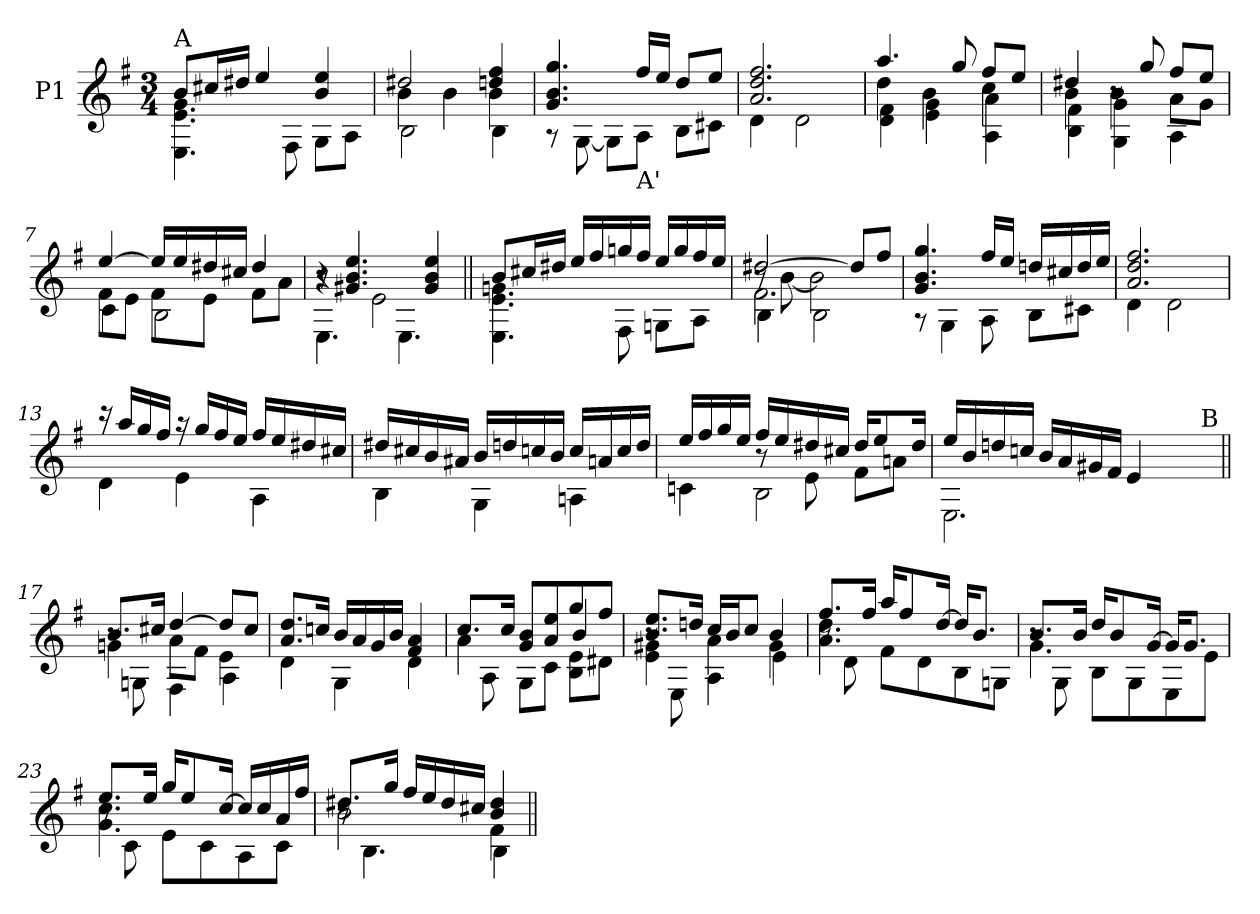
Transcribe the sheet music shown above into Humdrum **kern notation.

**kern
*part1
*staff1
*I"P1
!!LO:PB:g=z
*clefG2
*ITrd7c12
*k[f#]
*G:
*M3/4
*MM68
=1
*^
!LO:TX:a:t=A	!
8Bi/L	4.EEi\ 4.Ei 4.Gi
16c#Xi/L	.
16d#Xi/JJ	.
4ei/	.
.	8FF#i\
4Bi/ 4ei	8GGi\L
.	8AAi\J
=2	=2
*	*^
2d#Xi/	4Bi\	2BBi\
.	4Bi\	.
4dni/ 4f#i	4Bi\	4BBi\
*	*v	*v
=3	=3
4.Gi/ 4.Bi 4.gi	8r
.	[8GGi\
.	8GGi\L]
!LO:TX:b:t=A'	!
16f#i/LL	8AAi\J
16ei/JJ	.
8di/L	8BBi\L
8ei/J	8C#Xi\J
=4	=4
2.Ai/ 2.di 2.f#i	4Di\
.	2Di\
=5	=5
*	*^
4.ai/	4di\	4Di\ 4F#i
.	4Bi\	4Ei\ 4Gi
8gi/	.	.
8f#i/L	4ci\	4AAi\ 4Ai
8ei/J	.	.
=6	=6	=6
4d#Xi/	4Bi\	4BBi\ 4F#i
8r	4Bi\	4GGi\ 4Gi
8gi/	.	.
8f#i/L	8Ai\L	4AAi\
8ei/J	8Gi\J	.
!!LO:LB:g=z	!!	!!
=7	=7	=7
[4ei/	8F#i\L	4Ci\
.	8Ei\J	.
16ei/LL]	8F#i\L	2BBi\
16ei/	.	.
16d#Xi/	8Ei\J	.
16c#Xi/JJ	.	.
4d#i/	8F#i\L	.
.	8Ai\J	.
=8	=8	=8
8r	4r	4.EEi\
4.G#Xi/ 4.Bi 4.ei	.	.
.	2Ei\	.
.	.	4.EEi\
4G#i/ 4Bi 4ei	.	.
*	*v	*v
=9||	=9||
8Bi/L	4.EEi\ 4.Ei 4.Gni
16c#Xi/L	.
16d#Xi/JJ	.
16ei/LL	.
16f#i/	.
16gni/	8FF#i\
16f#i/JJ	.
16ei/LL	8GGni\L
16gi/	.
16f#i/	8AAi\J
16ei/JJ	.
=10	=10
*^	*^
[2d#Xi/	8r	2.F#i\	4BBi\
.	[8Bi\	.	.
.	2Bi\]	.	2BBi\
8d#i/L]	.	.	.
8f#i/J	.	.	.
*	*v	*v	*v
!!LO:LB:g=z
=11	=11
4.Gi/ 4.Bi 4.gi	8r
.	4GGi\
16f#i/LL	8AAi\
16ei/JJ	.
16dni/LL	8BBi\L
16c#Xi/	.
16di/	8C#Xi\J
16ei/JJ	.
=12	=12
2.Ai/ 2.di 2.f#i	4Di\
.	2Di\
=13	=13
16r	4Di\
16ai/LL	.
16gi/	.
16f#i/JJ	.
16r	4Ei\
16gi/LL	.
16f#i/	.
16ei/JJ	.
16f#i/LL	4AAi\
16ei/	.
16d#Xi/	.
16c#Xi/JJ	.
=14	=14
16d#Xi/LL	4BBi\
16c#Xi/	.
16Bi/	.
16A#Xi/JJ	.
16Bi/LL	4GGi\
16dni/	.
16cni/	.
16Bi/JJ	.
16ci/LL	4AAni\
16Ani/	.
16ci/	.
16di/JJ	.
!!LO:LB:g=z	!!
=15	=15
*	*^
16ei/LL	4ryy	4Cni\
16f#i/	.	.
16gi/	.	.
16ei/JJ	.	.
16f#i/LL	8r	2BBi\
16ei/	.	.
16d#Xi/	8Ei\	.
16c#Xi/JJ	.	.
16d#i/KL	8F#i\L	.
8ei/	.	.
.	8Ani\J	.
16d#i/Jk	.	.
=16	=16	=16
16ei/LL	2.EEi\	2ryy
16Bi/	.	.
16dni/	.	.
16cni/JJ	.	.
16Bi/LL	.	.
16Ai/	.	.
16G#Xi/	.	.
16F#i/JJ	.	.
4Ei/	.	8ryy
.	.	16ryy
.	.	32ryy
.	.	64ryy
.	.	128...ryy
!	!	!LO:TX:a:t=B
.	.	1024ryy
=17||	=17||	=17||
8.Bi/L	4Gni\	8r
.	.	8GGni\
16c#Xi/Jk	.	.
[4di/	8Ai\L	4FF#i\
.	8F#i\J	.
8di/L]	4Ei\	4AAi\
8c#i/J	.	.
*	*v	*v
=18	=18
8.Ai/ 8.diL	4Di\
16cni/Jk	.
16Bi/LL	4GGi\
16Ai/	.
16Gi/	.
16Bi/JJ	.
4F#i/ 4Ai	4Di\
!!LO:LB:g=z	!!
=19	=19
*	*^
8.ci/L	4Ai\	8r
.	.	8AAi\
16ci/Jk	.	.
8Gi/ 8BiL	4ryy	8GGi\L
8Ai/ 8ei	.	8Ci\J
8gi/	4Bi/	8BBi\ 8EiL
8f#i/J	.	8D#Xi\J
=20	=20	=20
8.Bi/ 8.eiL	4Ei\ 4G#Xi	8r
.	.	8EEi\
16dni/Jk	.	.
16ci/LL	4Ai\	4AAi\
16Bi/J	.	.
8ci/J	.	.
4Bi/	4G#i\	4Ei\
=21	=21	=21
8.f#i/L	4.Ai\ 4.di	8r
.	.	8Di\
16f#i/Jk	.	.
16ai/KL	.	8F#i\L
8f#i/	.	.
.	4.ryy	8Di\
[16di/Jk	.	.
16di/KL]	.	8BBi\
8.Bi/J	.	.
.	.	8GGni\J
!!LO:LB:g=z	!!	!!
=22	=22	=22
8.Bi/L	4.Gi\	8r
.	.	8GGi\
16Bi/Jk	.	.
16di/KL	.	8BBi\L
8Bi/	.	.
.	4.ryy	8GGi\
[16Gi/Jk	.	.
16Gi/KL]	.	8EEi\
8.Gi/J	.	.
.	.	8Ei\J
=23	=23	=23
8.ei/L	4.Gi\ 4.ci	8r
.	.	8Ci\
16ei/Jk	.	.
16gi/KL	.	8Ei\L
8ei/	.	.
.	4.ryy	8Ci\
[16ci/Jk	.	.
16ci/LL]	.	8AAi\
16ci/	.	.
16Ai/	.	8Ci\J
16f#i/JJ	.	.
=24	=24	=24
8.d#Xi/L	2Bi\	8r
.	.	4.BBi\
16gi/Jk	.	.
16f#i/LL	.	.
16ei/	.	.
16d#i/	.	.
16c#Xi/JJ	.	.
4Bi/ 4d#i	4F#i\	4BBi\
*v	*v	*v
=||
*-
